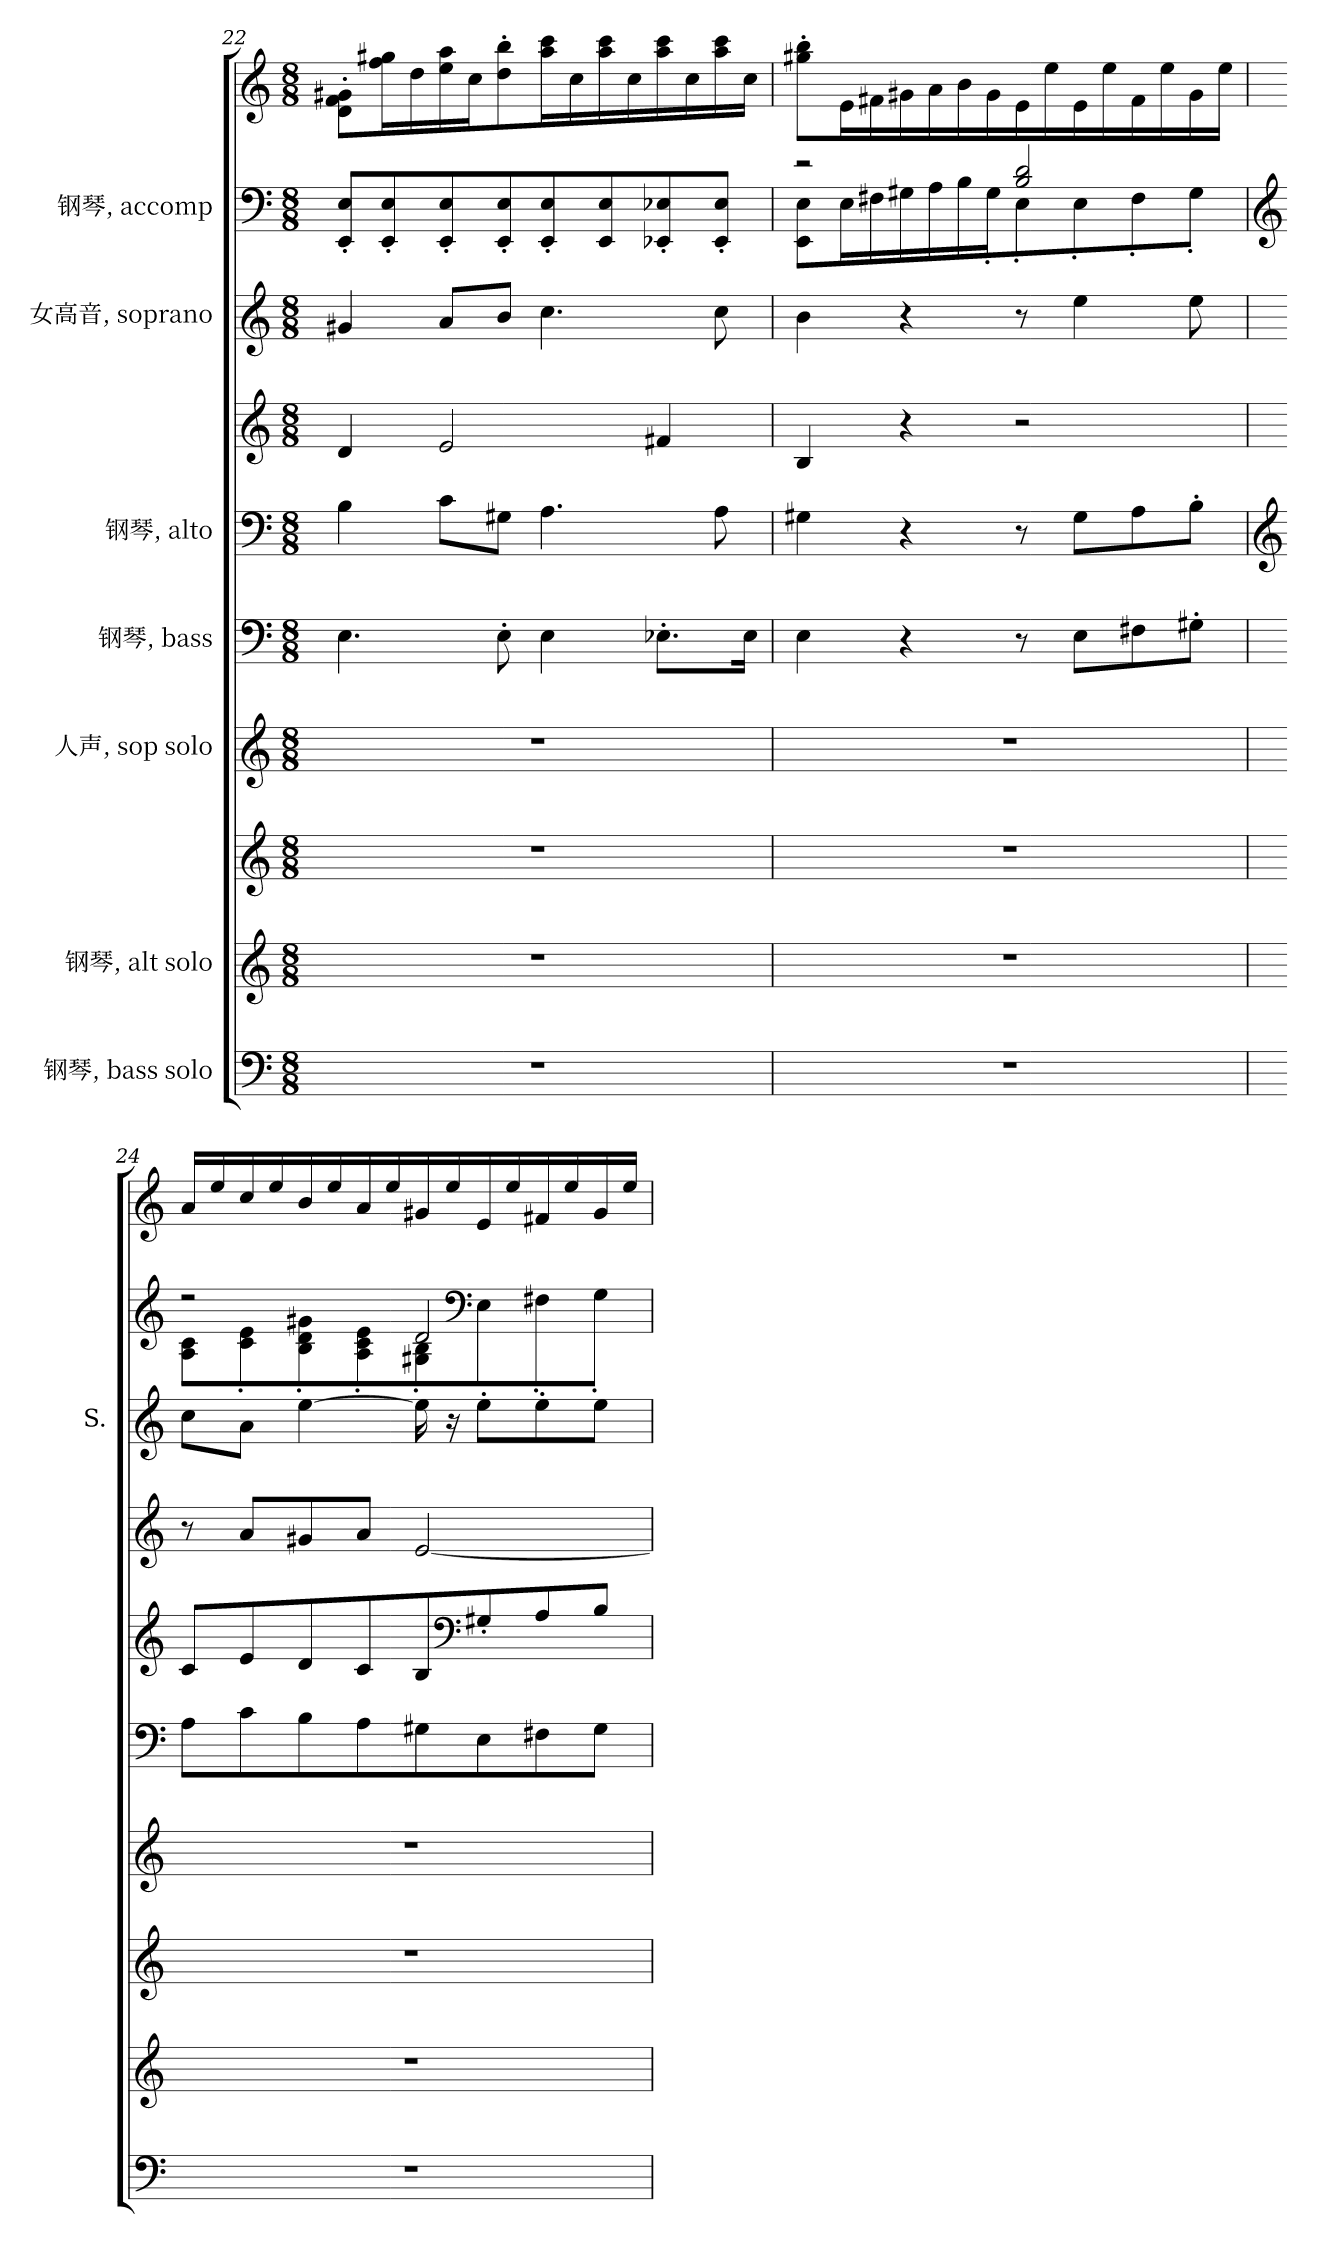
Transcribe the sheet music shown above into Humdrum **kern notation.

**kern	**kern	**kern	**kern	**kern	**kern	**kern	**kern	**kern	**kern
*part7	*part6	*part6	*part5	*part4	*part3	*part3	*part2	*part1	*part1
*staff10	*staff9	*staff8	*staff7	*staff6	*staff5	*staff4	*staff3	*staff2	*staff1
*I"钢琴, bass solo	*I"钢琴, alt solo	*	*I"人声, sop solo	*I"钢琴, bass	*I"钢琴, alto	*	*I"女高音, soprano	*I"钢琴, accomp	*
*	*	*	*	*	*	*	*I'S.	*	*
*clefF4	*clefG2	*clefG2	*clefG2	*clefF4	*clefF4	*clefG2	*clefG2	*clefF4	*clefG2
*k[]	*k[]	*k[]	*k[]	*k[]	*k[]	*k[]	*k[]	*k[]	*k[]
*M8/8	*M8/8	*M8/8	*M8/8	*M8/8	*M8/8	*M8/8	*M8/8	*M8/8	*M8/8
=22	=22	=22	=22	=22	=22	=22	=22	=22	=22
1r	1r	1r	1r	4.E\	4B\	4d/	4g#X/	8EE/' 8E/'L	8d\' 8f\' 8g#X\'L
.	.	.	.	.	.	.	.	8EE/' 8E/'	16ff\ 16gg#X\L
.	.	.	.	.	.	.	.	.	16dd\
.	.	.	.	.	8c\L	2e/	8a/L	8EE/' 8E/'	16ee\ 16aa\
.	.	.	.	.	.	.	.	.	16cc\J
.	.	.	.	8E'\	8G#X\J	.	8b/J	8EE/' 8E/'	8dd\' 8bb\'
.	.	.	.	4E\	4.A\	.	4.cc\	8EE/' 8E/'	16aa\ 16ccc\L
.	.	.	.	.	.	.	.	.	16cc\
.	.	.	.	.	.	.	.	8EE/ 8E/	16aa\ 16ccc\
.	.	.	.	.	.	.	.	.	16cc\
.	.	.	.	8.E-X'\L	.	4f#X/	.	8EE-X/' 8E-X/'	16aa\ 16ccc\
.	.	.	.	.	.	.	.	.	16cc\
.	.	.	.	.	8A\	.	8cc\	8EE-/' 8E-/'J	16aa\ 16ccc\
.	.	.	.	16E-\Jk	.	.	.	.	16cc\JJ
!!LO:PB:g=z
=23	=23	=23	=23	=23	=23	=23	=23	=23	=23
*	*	*	*	*	*	*	*	*^	*
1r	1r	1r	1r	4E\	4G#X\	4B/	4b\	2r	8EE\ 8E\L	8gg#X\' 8bb\'L
.	.	.	.	.	.	.	.	.	16E\L	16e\L
.	.	.	.	.	.	.	.	.	16F#X\	16f#X\
.	.	.	.	4r	4r	4r	4r	.	16G#X\	16g#X\
.	.	.	.	.	.	.	.	.	16A\	16a\
.	.	.	.	.	.	.	.	.	16B\	16b\
.	.	.	.	.	.	.	.	.	16G#'\J	16g#\
.	.	.	.	8r	8r	2r	8r	2B/ 2d/	8E'\	16e\
.	.	.	.	.	.	.	.	.	.	16ee\
.	.	.	.	8E\L	8G#\L	.	4ee\	.	8E'\	16e\
.	.	.	.	.	.	.	.	.	.	16ee\
.	.	.	.	8F#X\	8A\	.	.	.	8F#'\	16f#\
.	.	.	.	.	.	.	.	.	.	16ee\
.	.	.	.	8G#X'\J	8B'\J	.	8ee\	.	8G#'\J	16g#\
.	.	.	.	.	.	.	.	.	.	16ee\JJ
=24	=24	=24	=24	=24	=24	=24	=24	=24	=24	=24
*	*	*	*	*	*clefG2	*	*	*clefG2	*	*
1r	1r	1r	1r	8A\L	8c/L	8r	8cc\L	2r	8A\ 8c\L	16a/LL
.	.	.	.	.	.	.	.	.	.	16ee/
.	.	.	.	8c\	8e/	8a/L	8a\J	.	8c\' 8e\'	16cc/
.	.	.	.	.	.	.	.	.	.	16ee/
.	.	.	.	8B\	8d/	8g#X/	[4ee\	.	8B\' 8d\' 8g#X\'	16b/
.	.	.	.	.	.	.	.	.	.	16ee/
.	.	.	.	8A\	8c/	8a/J	.	.	8A\' 8c\' 8e\'	16a/
.	.	.	.	.	.	.	.	.	.	16ee/
.	.	.	.	8G#X\	8B/	[2e/	16ee\]	2d/	8G#X\' 8B\'	16g#X/
.	.	.	.	.	.	.	16r	.	.	16ee/
*	*	*	*	*	*clefF4	*	*	*clefF4	*	*
.	.	.	.	8E\	8G#X'/	.	8ee'\L	.	8E\	16e/
.	.	.	.	.	.	.	.	.	.	16ee/
.	.	.	.	8F#X\	8A/	.	8ee'\	.	8F#X'\	16f#X/
.	.	.	.	.	.	.	.	.	.	16ee/
.	.	.	.	8G#\J	8B/J	.	8ee\J	.	8G#'\J	16g#/
.	.	.	.	.	.	.	.	.	.	16ee/JJ
*	*	*	*	*	*	*	*	*v	*v	*
=	=	=	=	=	=	=	=	=	=
*-	*-	*-	*-	*-	*-	*-	*-	*-	*-
